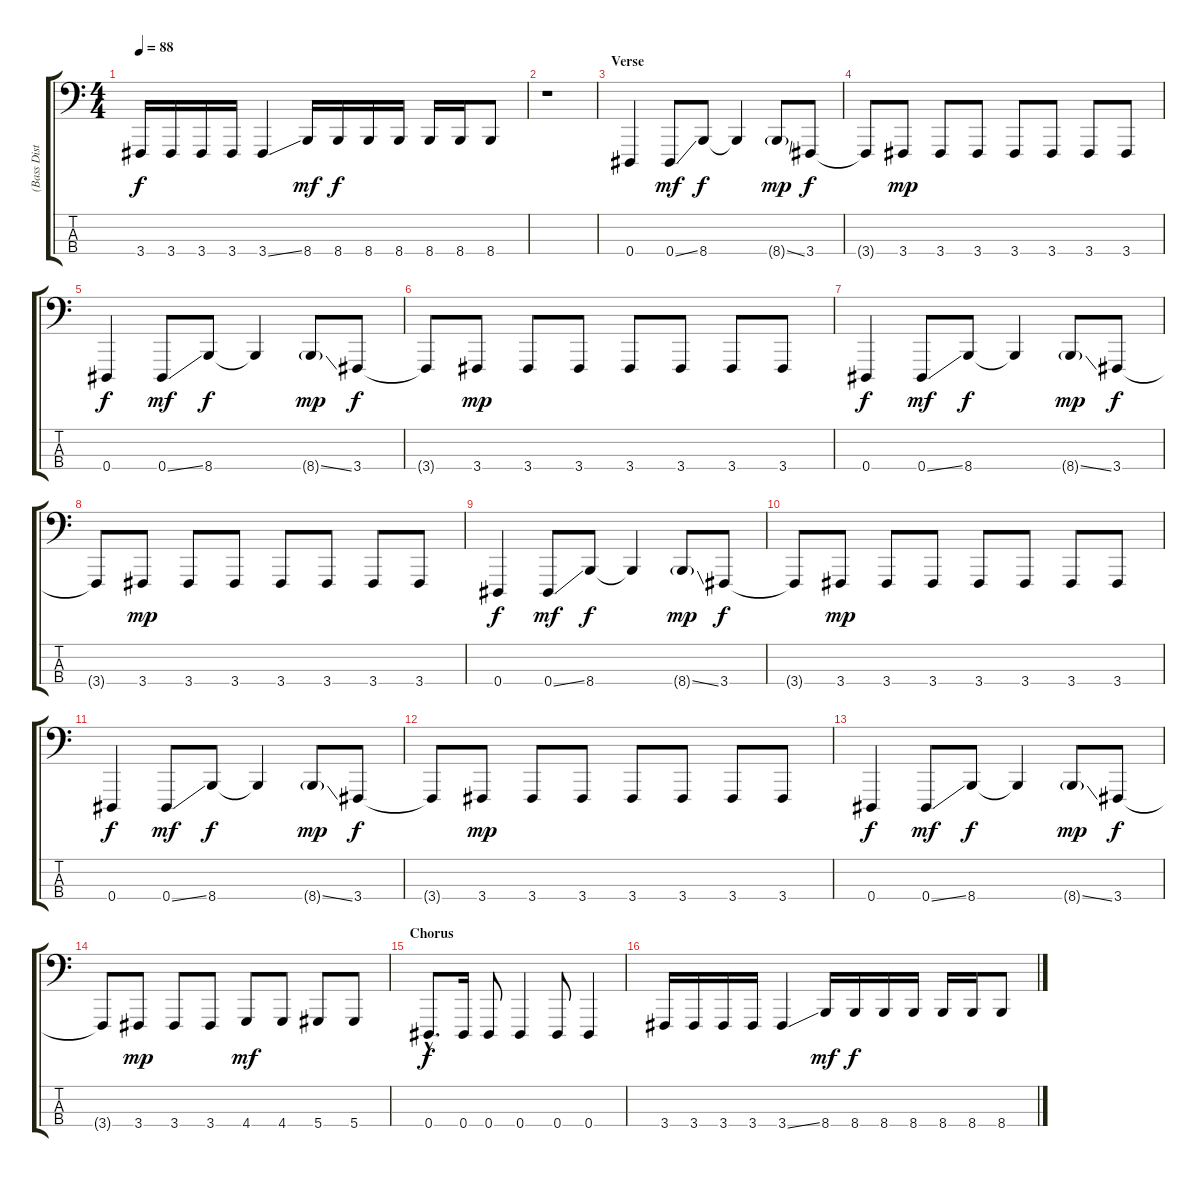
\track ("(Bass Disto)" "(Bass Dist") {instrument lead8bassandlead}
\staff {score tabs}
\tuning (Gb2 Db2 Ab1 Eb1) {hide}
\ts (4 4)
\tempo 88
\clef f4
\ks c
3.4.16{dy f} 3.4.16 3.4.16 3.4.16 3.4{ss}.4 8.4.16{dy mf} 8.4.16{dy f} 8.4.16 8.4.16 8.4.16 8.4.16 8.4.8 |
r.1 |
\section ("" "Verse")
0.4.4 0.4{ss}.8{dy mf} 8.4.8{dy f} 8.4{t}.4 8.4{ss g}.8{dy mp} 3.4.8{dy f} |
3.4{t}.8 3.4.8{dy mp} 3.4.8 3.4.8 3.4.8 3.4.8 3.4.8 3.4.8 |
0.4.4{dy f} 0.4{ss}.8{dy mf} 8.4.8{dy f} 8.4{t}.4 8.4{ss g}.8{dy mp} 3.4.8{dy f} |
3.4{t}.8 3.4.8{dy mp} 3.4.8 3.4.8 3.4.8 3.4.8 3.4.8 3.4.8 |
0.4.4{dy f} 0.4{ss}.8{dy mf} 8.4.8{dy f} 8.4{t}.4 8.4{ss g}.8{dy mp} 3.4.8{dy f} |
3.4{t}.8 3.4.8{dy mp} 3.4.8 3.4.8 3.4.8 3.4.8 3.4.8 3.4.8 |
0.4.4{dy f} 0.4{ss}.8{dy mf} 8.4.8{dy f} 8.4{t}.4 8.4{ss g}.8{dy mp} 3.4.8{dy f} |
3.4{t}.8 3.4.8{dy mp} 3.4.8 3.4.8 3.4.8 3.4.8 3.4.8 3.4.8 |
0.4.4{dy f} 0.4{ss}.8{dy mf} 8.4.8{dy f} 8.4{t}.4 8.4{ss g}.8{dy mp} 3.4.8{dy f} |
3.4{t}.8 3.4.8{dy mp} 3.4.8 3.4.8 3.4.8 3.4.8 3.4.8 3.4.8 |
0.4.4{dy f} 0.4{ss}.8{dy mf} 8.4.8{dy f} 8.4{t}.4 8.4{ss g}.8{dy mp} 3.4.8{dy f} |
3.4{t}.8 3.4.8{dy mp} 3.4.8 3.4.8 4.4.8{dy mf} 4.4.8 5.4.8 5.4.8 |
\section ("" "Chorus")
0.4{hac}.8{d dy f} 0.4.16 0.4.8 0.4.4 0.4.8 0.4.4 |
3.4.16 3.4.16 3.4.16 3.4.16 3.4{ss}.4 8.4.16{dy mf} 8.4.16{dy f} 8.4.16 8.4.16 8.4.16 8.4.16 8.4.8
